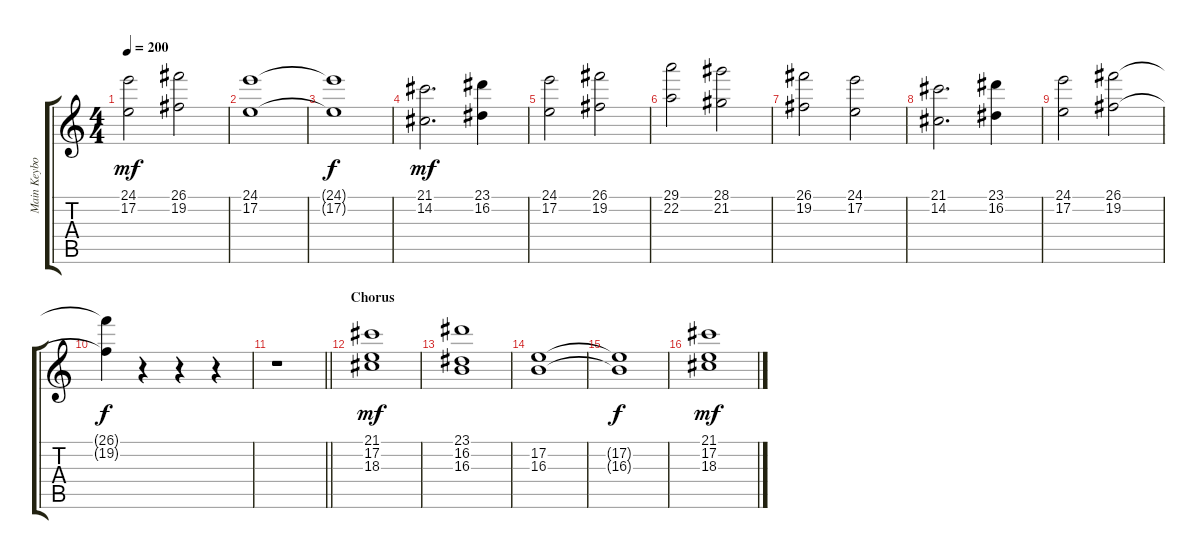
\track ("Main Keyboards" "Main Keybo") {instrument stringensemble1}
\staff {score tabs}
\tuning (E4 B3 G3 D3 A2 E2) {hide}
\ts (4 4)
\tempo 200
\clef g2
\ks c
(24.1 17.2).2{dy mf} (26.1 19.2).2 |
(24.1 17.2).1 |
(24.1{t} 17.2{t}).1{dy f} |
(21.1 14.2).2{d dy mf} (23.1 16.2).4 |
(24.1 17.2).2 (26.1 19.2).2 |
(29.1 22.2).2 (28.1 21.2).2 |
(26.1 19.2).2 (24.1 17.2).2 |
(21.1 14.2).2{d} (23.1 16.2).4 |
(24.1 17.2).2 (26.1 19.2).2 |
(26.1{t} 19.2{t}).4{dy f} r.4 r.4 r.4 |
\barLineRight lightlight
r.1 |
\section ("" "Chorus")
(21.1 17.2 18.3).1{dy mf} |
(23.1 16.2 16.3).1 |
(17.2 16.3).1 |
(17.2{t} 16.3{t}).1{dy f} |
(21.1 17.2 18.3).1{dy mf}
